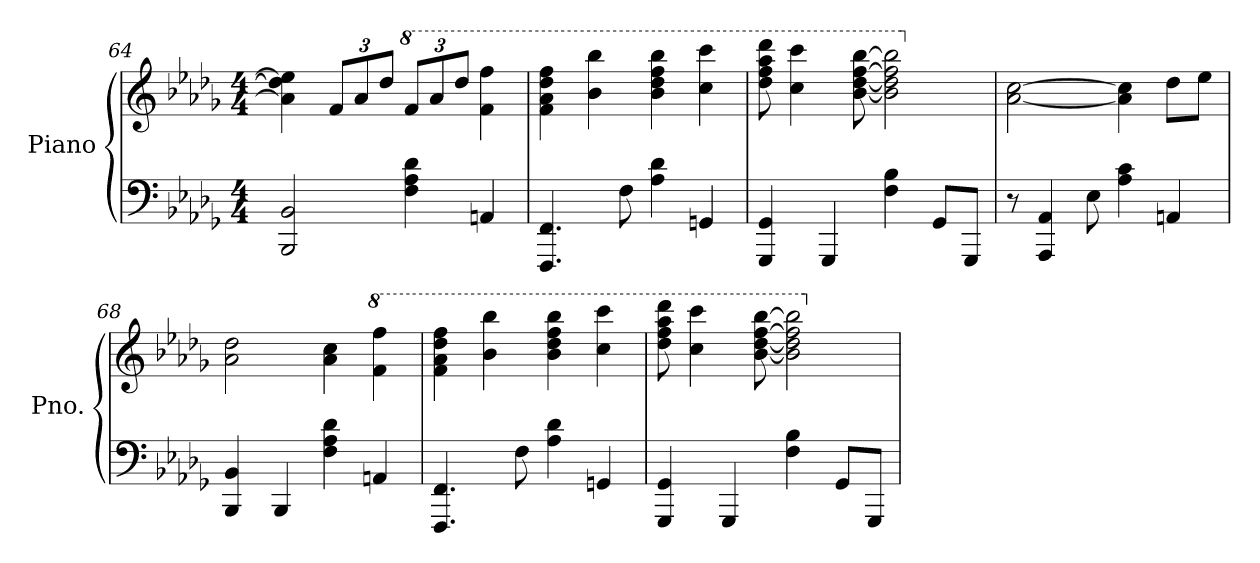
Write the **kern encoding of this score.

**kern	**kern
*part1	*part1
*staff2	*staff1
*I"Piano	*
*I'Pno.	*
*clefF4	*clefG2
*k[b-e-a-d-g-]	*k[b-e-a-d-g-]
*M4/4	*M4/4
=64	=64
2BBB-/ 2BB-/	4a-\] 4dd-\] 4ee-\]
*	*Xbrackettup
.	12f/L
.	12a-/
.	12dd-/J
*	*8va
4F\ 4A-\ 4d-\	12ff/L
.	12aa-/
.	12ddd-/J
4AAn/	4ff\ 4fff\
=65	=65
4.FFF/ 4.FF/	4ff\ 4aa-\ 4ddd-\ 4fff\
.	4bb-\ 4bbb-\
8F\	.
4A-\ 4d-\	4bb-\ 4ddd-\ 4fff\ 4bbb-\
4GGn/	4ccc\ 4cccc\
!!LO:LB:g=z
=66	=66
4GGG-/ 4GG-/	8ddd-\ 8fff\ 8aaa-\ 8dddd-\
.	4ccc\ 4cccc\
4GGG-/	.
.	[8bb-\ [8ddd-\ [8fff\ [8bbb-\
4F\ 4B-\	2bb-\] 2ddd-\] 2fff\] 2bbb-\]
8GG-/L	.
8GGG-/J	.
=67	=67
*	*X8va
8r	[2a-\ [2cc\
4AAA-/ 4AA-/	.
8E-\	.
4A-\ 4c\	4a-\] 4cc\]
4AAn/	8dd-\L
.	8ee-\J
=68	=68
4BBB-/ 4BB-/	2a-\ 2dd-\
4BBB-/	.
4F\ 4A-\ 4d-\	4a-\ 4cc\
*	*8va
4AAn/	4ff\ 4fff\
=69	=69
4.FFF/ 4.FF/	4ff\ 4aa-\ 4ddd-\ 4fff\
.	4bb-\ 4bbb-\
8F\	.
4A-\ 4d-\	4bb-\ 4ddd-\ 4fff\ 4bbb-\
4GGn/	4ccc\ 4cccc\
=70	=70
4GGG-/ 4GG-/	8ddd-\ 8fff\ 8aaa-\ 8dddd-\
.	4ccc\ 4cccc\
4GGG-/	.
.	[8bb-\ [8ddd-\ [8fff\ [8bbb-\
4F\ 4B-\	2bb-\] 2ddd-\] 2fff\] 2bbb-\]
8GG-/L	.
8GGG-/J	.
*	*X8va
=	=
*-	*-
